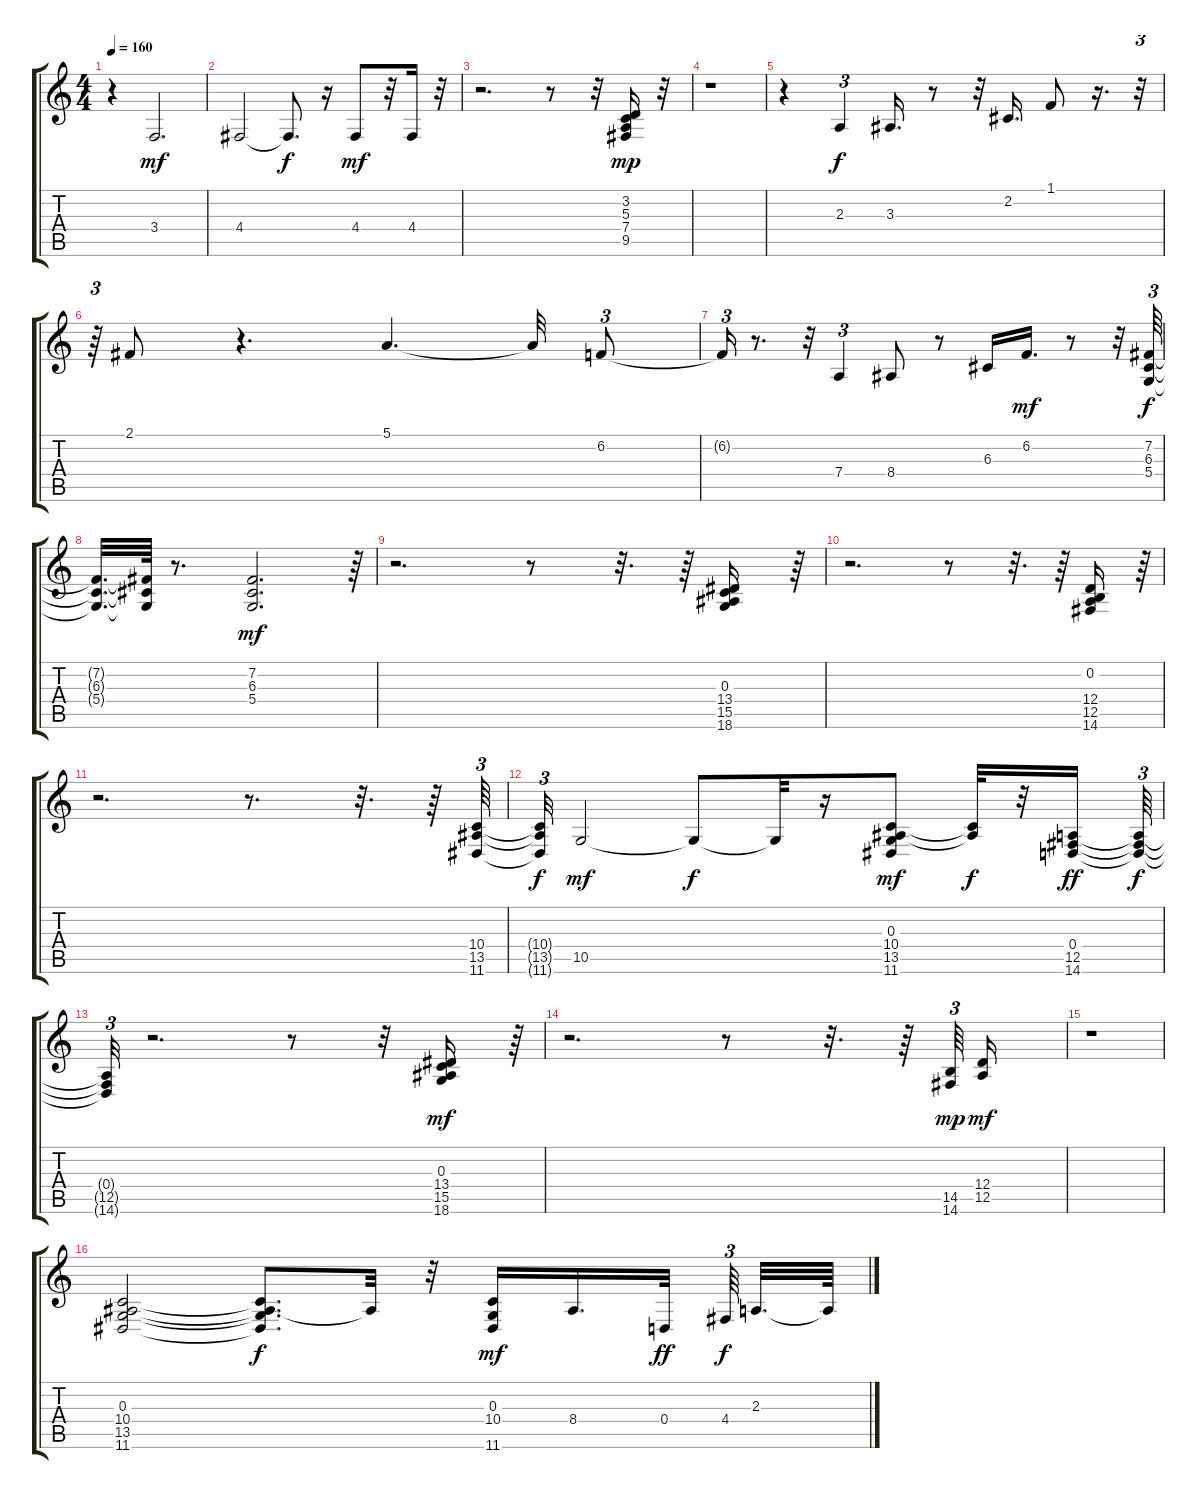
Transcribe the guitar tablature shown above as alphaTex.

\track "" {instrument trombone}
\staff {score tabs}
\tuning (E4 B3 G3 D3 A2 E2) {hide}
\ts (4 4)
\tempo 160
\clef g2
\ks c
r.4{dy mf} 3.4.2{d} |
4.4.2 4.4{t}.8{d dy f} r.16 4.4.8{dy mf} r.32 4.4.16 r.32 |
r.2{d} r.8 r.32 (3.2 5.3 7.4 9.5).16{dy mp} r.32 |
r.1 |
r.4 2.3.4{tu (3 2) dy f} 3.3.16{d} r.8 r.32 2.2.16{d} 1.1.8 r.16{d} r.32{tu (3 2)} |
r.64{tu (3 2)} 2.1.8 r.4{d} 5.1.4{d} 5.1{t}.32 6.2.8{tu (3 2)} |
6.2{t}.16{tu (3 2)} r.8{d} r.32 7.4.4{tu (3 2)} 8.4.8 r.8 6.3.16 6.2.16{d dy mf} r.8 r.32 (7.2 6.3 5.4).64{tu (3 2) dy f} |
(7.2{t} 6.3{t} 5.4{t}).32{d} (7.2{t} 6.3{t} 5.4{t}).64 r.8{d} (7.2 6.3 5.4).2{d dy mf} r.64{tu (3 2)} |
r.2{d} r.8 r.32{d} r.64 (0.3 13.4 15.5 18.6).16 r.64{tu (3 2)} |
r.2{d} r.8 r.32{d} r.64 (0.2 12.4 12.5 14.6).16 r.64{tu (3 2)} |
r.2{d} r.8{d} r.32{d} r.64 (10.4 13.5 11.6).64{tu (3 2)} |
(10.4{t} 13.5{t} 11.6{t}).32{tu (3 2) dy f} 10.5.2{dy mf} 10.5{t}.8{dy f} 10.5{t}.32 r.16 (0.3 10.4 13.5 11.6).8{dy mf} (10.4{t} 13.5{t}).32{dy f} r.32 (0.4 12.5 14.6).16{dy ff} (0.4{t} 12.5{t} 14.6{t}).64{tu (3 2) dy f} |
(0.4{t} 12.5{t} 14.6{t}).32{tu (3 2)} r.2{d} r.8 r.32 (0.3 13.4 15.5 18.6).16{dy mf} r.64{tu (3 2)} |
r.2{d} r.8 r.32{d} r.64 (14.5 14.6).64{tu (3 2) dy mp} (12.4 12.5).16{dy mf} |
r.1 |
(0.3 10.4 13.5 11.6).2 (0.3{t} 10.4{t} 13.5{t} 11.6{t}).8{d dy f} 13.5{t}.32 r.32 (0.3 10.4 11.6).16{dy mf} 8.4.16{d} 0.4.32{dy ff beam splitsecondary} 4.4.64{tu (3 2) dy f beam splitsecondary} 2.3.32{d} 2.3{t}.64
